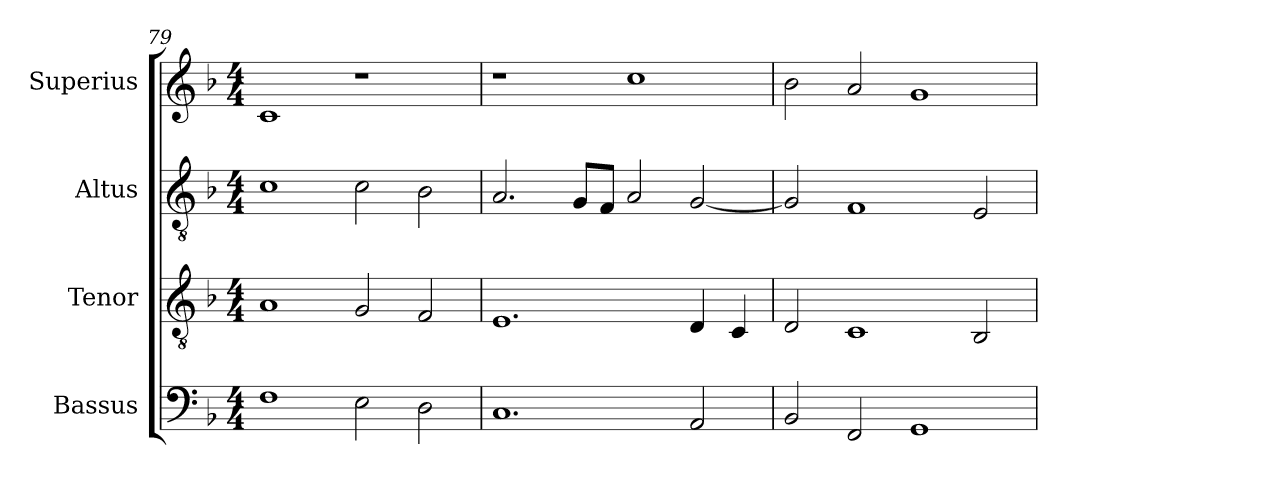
**kern	**kern	**kern	**kern
*part4	*part3	*part2	*part1
*staff4	*staff3	*staff2	*staff1
*I"Bassus	*I"Tenor	*I"Altus	*I"Superius
*I'B.	*I'T.	*I'A.	*I'S.
*clefF4	*clefGv2	*clefGv2	*clefG2
*	*ITrd7c12	*ITrd7c12	*
*k[b-]	*k[b-]	*k[b-]	*k[b-]
*F:	*F:	*F:	*F:
*M4/4	*M4/4	*M4/4	*M4/4
=79	=79	=79	=79
1Fi	1AAi	1Ci	1ci
2Ei\	2GGi/	2Ci\	1r
2Di\	2FFi/	2BB-i\	.
=80	=80	=80	=80
1.Ci	1.EEi	2.AAi/	1r
.	.	8GGi/L	.
.	.	8FFi/J	.
.	.	2AAi/	1cci
2AAi/	4DDi/	[<2GGi/	.
.	4CCi/	.	.
=81	=81	=81	=81
2BB-i/	2DDi/	2GGi/]	2b-i\
2FFi/	1CCi	1FFi	2ai/
1GGi	.	.	1gi
.	2BBB-i/	2EEi/	.
=	=	=	=
*-	*-	*-	*-
